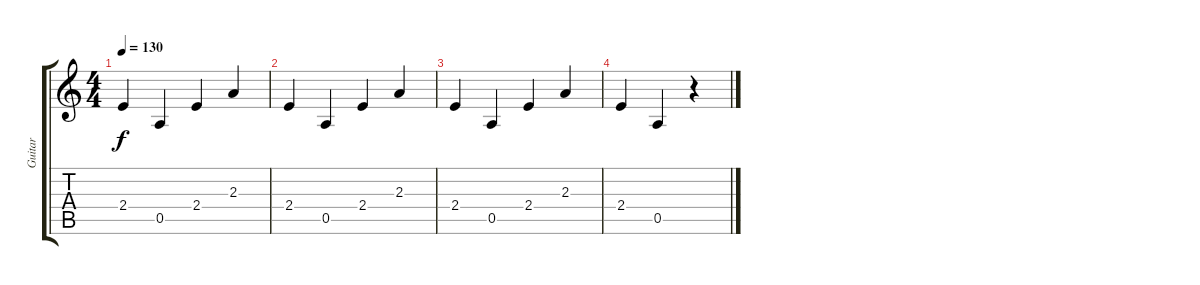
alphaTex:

\track ("Guitar " "Guitar ") {instrument acousticguitarnylon}
\staff {score tabs}
\tuning (E4 B3 G3 D3 A2 E2) {hide}
\ts (4 4)
\tempo 130
\clef g2
\ks c
2.4.4{dy f} 0.5.4 2.4.4 2.3.4 |
2.4.4 0.5.4 2.4.4 2.3.4 |
2.4.4 0.5.4 2.4.4 2.3.4 |
2.4.4 0.5.4 r.4
